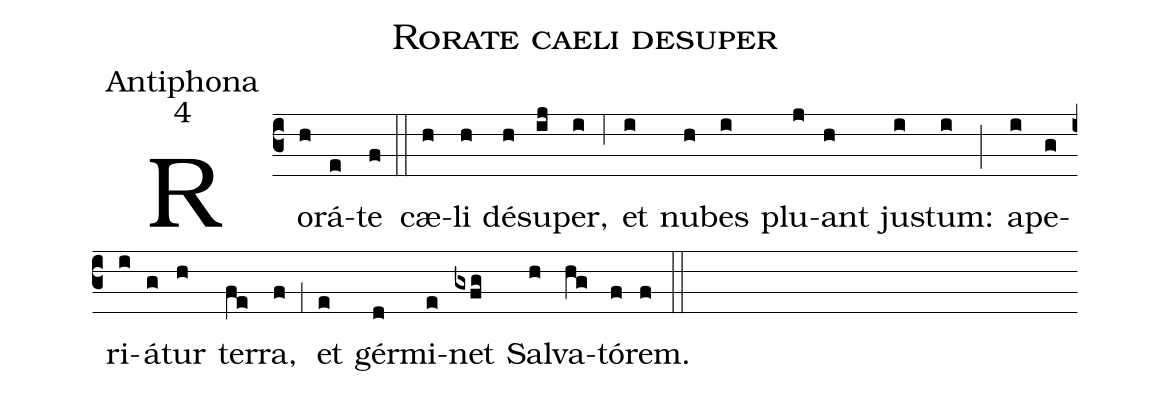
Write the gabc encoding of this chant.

name:Rorate caeli desuper;
office-part:Antiphona;
mode:4;
%%
(c3) Ro(h)rá(e)te(f) (::)
cæ(h)li(h) dé(h)su(ij)per,(i) (,6) et(i) nu(h)bes(i) plu(j)ant(h) ju(i)stum:(i) (;) a(i)pe(g)ri(i)á(g)tur(h) ter(fe)ra,(f) (,1) et(e) gér(d)mi(e)net(gxfg) Sal(h)va(hg)tó(f)rem.(f) (::)
